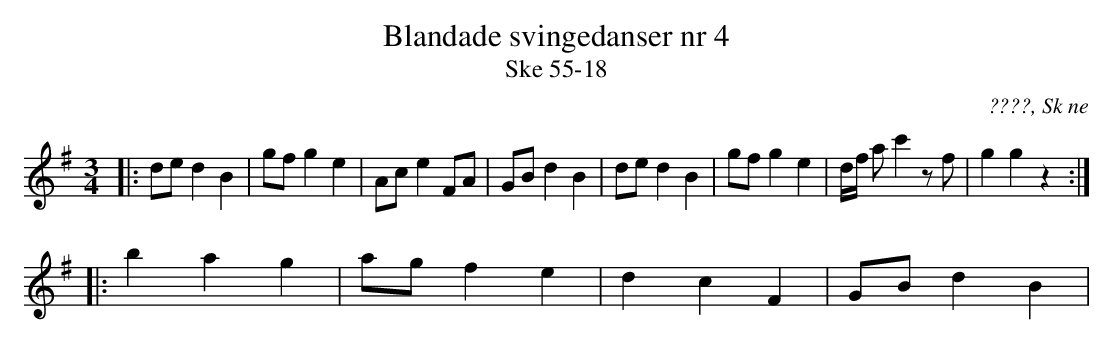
X:1
T:Blandade svingedanser nr 4
T:Ske 55-18
O:????, Sk ne
M:3/4
L:1/8
Q:108
K:G
|: de d2 B2 | gf g2 e2 | Ac e2 #FA# | GB d2 B2 | de d2 B2 | gf g2 e2 | d/f/ a c'2 zf | g2 g2 z2 :|
|: b2 a2 g2 | ag f2 e2 | d2 c2 F2 | GB d2 B2 |
